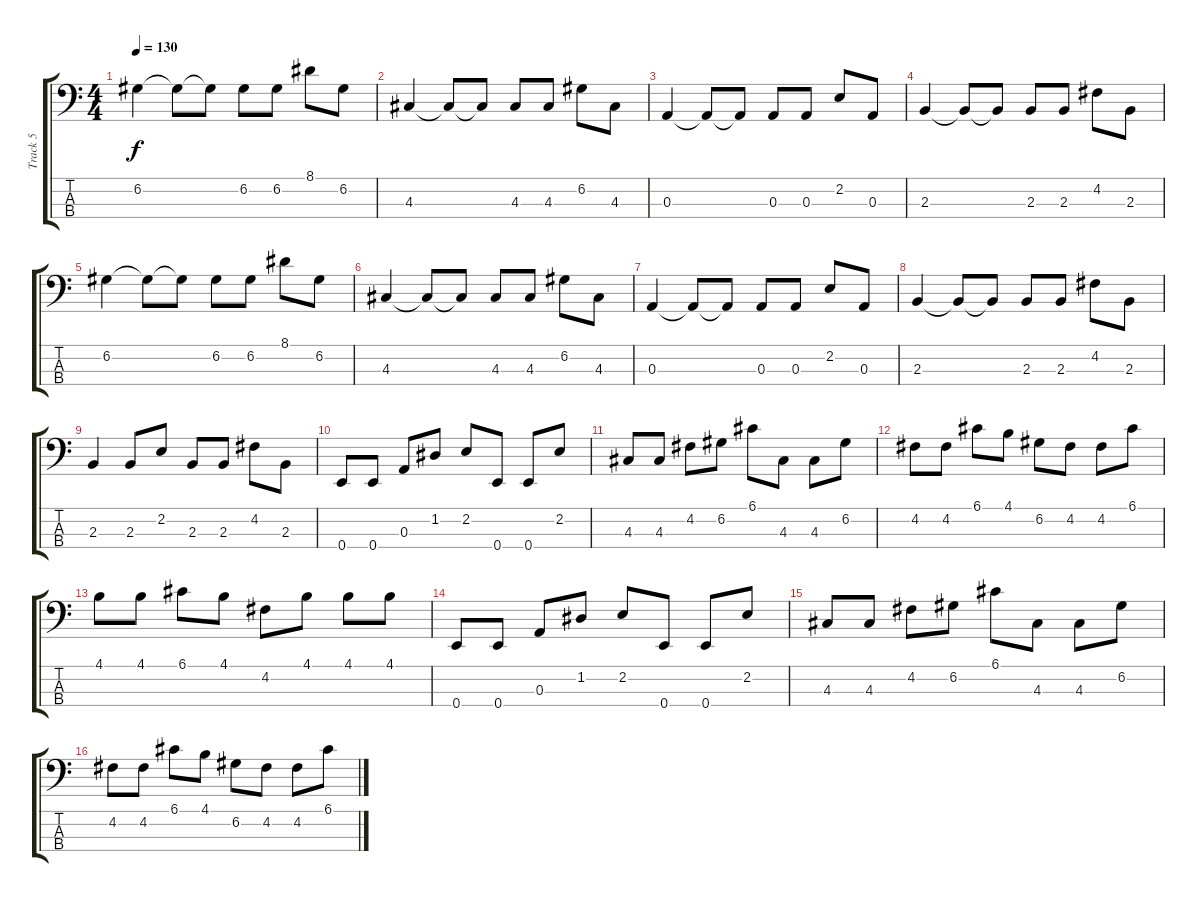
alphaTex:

\track ("Track 5" "Track 5") {instrument electricbassfinger}
\staff {score tabs}
\tuning (G2 D2 A1 E1) {hide}
\ts (4 4)
\tempo 130
\clef f4
\ks c
6.2.4{dy f} 6.2{t}.8 6.2{t}.8 6.2.8 6.2.8 8.1.8 6.2.8 |
4.3.4 4.3{t}.8 4.3{t}.8 4.3.8 4.3.8 6.2.8 4.3.8 |
0.3.4 0.3{t}.8 0.3{t}.8 0.3.8 0.3.8 2.2.8 0.3.8 |
2.3.4 2.3{t}.8 2.3{t}.8 2.3.8 2.3.8 4.2.8 2.3.8 |
6.2.4 6.2{t}.8 6.2{t}.8 6.2.8 6.2.8 8.1.8 6.2.8 |
4.3.4 4.3{t}.8 4.3{t}.8 4.3.8 4.3.8 6.2.8 4.3.8 |
0.3.4 0.3{t}.8 0.3{t}.8 0.3.8 0.3.8 2.2.8 0.3.8 |
2.3.4 2.3{t}.8 2.3{t}.8 2.3.8 2.3.8 4.2.8 2.3.8 |
2.3.4 2.3.8 2.2.8 2.3.8 2.3.8 4.2.8 2.3.8 |
0.4.8 0.4.8 0.3.8 1.2.8 2.2.8 0.4.8 0.4.8 2.2.8 |
4.3.8 4.3.8 4.2.8 6.2.8 6.1.8 4.3.8 4.3.8 6.2.8 |
4.2.8 4.2.8 6.1.8 4.1.8 6.2.8 4.2.8 4.2.8 6.1.8 |
4.1.8 4.1.8 6.1.8 4.1.8 4.2.8 4.1.8 4.1.8 4.1.8 |
0.4.8 0.4.8 0.3.8 1.2.8 2.2.8 0.4.8 0.4.8 2.2.8 |
4.3.8 4.3.8 4.2.8 6.2.8 6.1.8 4.3.8 4.3.8 6.2.8 |
4.2.8 4.2.8 6.1.8 4.1.8 6.2.8 4.2.8 4.2.8 6.1.8
